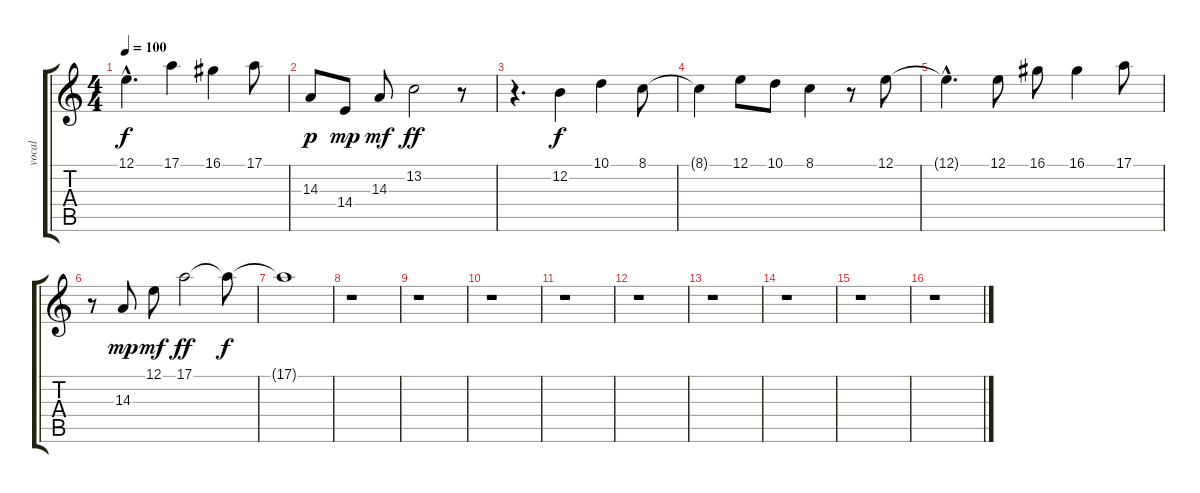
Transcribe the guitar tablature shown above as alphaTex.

\track ("vocal" "vocal") {instrument electricpiano1}
\staff {score tabs}
\tuning (E4 B3 G3 D3 A2 E2) {hide}
\ts (4 4)
\tempo 100
\clef g2
\ks c
12.1{hac t}.4{d dy f} 17.1.4 16.1.4 17.1.8 |
14.3.8{dy p} 14.4.8{dy mp} 14.3.8{dy mf} 13.2.2{dy ff} r.8 |
r.4{d} 12.2.4{dy f} 10.1.4 8.1.8 |
8.1{t}.4 12.1.8 10.1.8 8.1.4 r.8 12.1.8 |
12.1{hac t}.4{d} 12.1.8 16.1.8 16.1.4 17.1.8 |
r.8 14.3.8{dy mp} 12.1.8{dy mf} 17.1.2{dy ff} 17.1{t}.8{dy f} |
17.1{t}.1 |
r.1 |
r.1 |
r.1 |
r.1 |
r.1 |
r.1 |
r.1 |
r.1 |
r.1
